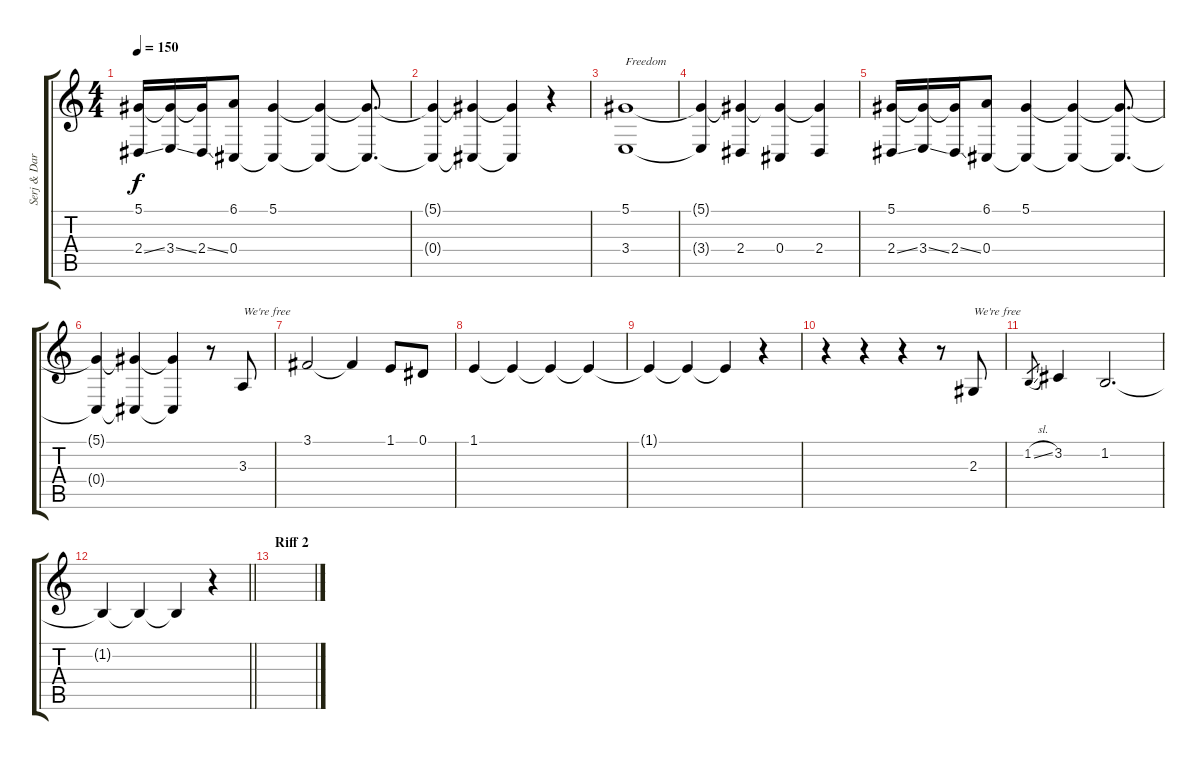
\track ("Serj & Daron" "Serj & Dar") {instrument altosax}
\staff {score tabs}
\tuning (Eb4 Bb3 Gb3 Db3 Ab2 Db2) {hide}
\ts (4 4)
\tempo 150
\clef g2
\ks c
(5.1 2.4{ss}).16{dy f} (5.1{t} 3.4{ss}).16 (5.1{t} 2.4{ss}).16 (6.1 0.4).8 (5.1 0.4{t}).4 (5.1{t} 0.4{t}).4 (5.1{t} 0.4{t}).8{d} |
(5.1{t} 0.4{t}).4 (5.1{t} 0.4{t}).4 (5.1{t} 0.4{t}).4 r.4 |
(5.1 3.4).1{txt "Freedom"} |
(5.1{t} 3.4{t}).4 (5.1{t} 2.4).4 (5.1{t} 0.4).4 (5.1{t} 2.4).4 |
(5.1 2.4{ss}).16 (5.1{t} 3.4{ss}).16 (5.1{t} 2.4{ss}).16 (6.1 0.4).8 (5.1 0.4{t}).4 (5.1{t} 0.4{t}).4 (5.1{t} 0.4{t}).8{d} |
(5.1{t} 0.4{t}).4 (5.1{t} 0.4{t}).4 (5.1{t} 0.4{t}).4 r.8 3.3.8{txt "We're free"} |
3.1.2 3.1{t}.4 1.1.8 0.1.8 |
1.1.4 1.1{t}.4 1.1{t}.4 1.1{t}.4 |
1.1{t}.4 1.1{t}.4 1.1{t}.4 r.4 |
r.4 r.4 r.4 r.8 2.3.8{txt "We're free"} |
1.2{sl}.8{gr} 3.2.4 1.2.2{d} |
\barLineRight lightlight
1.2{t}.4 1.2{t}.4 1.2{t}.4 r.4 |
\section ("" "Riff 2")
